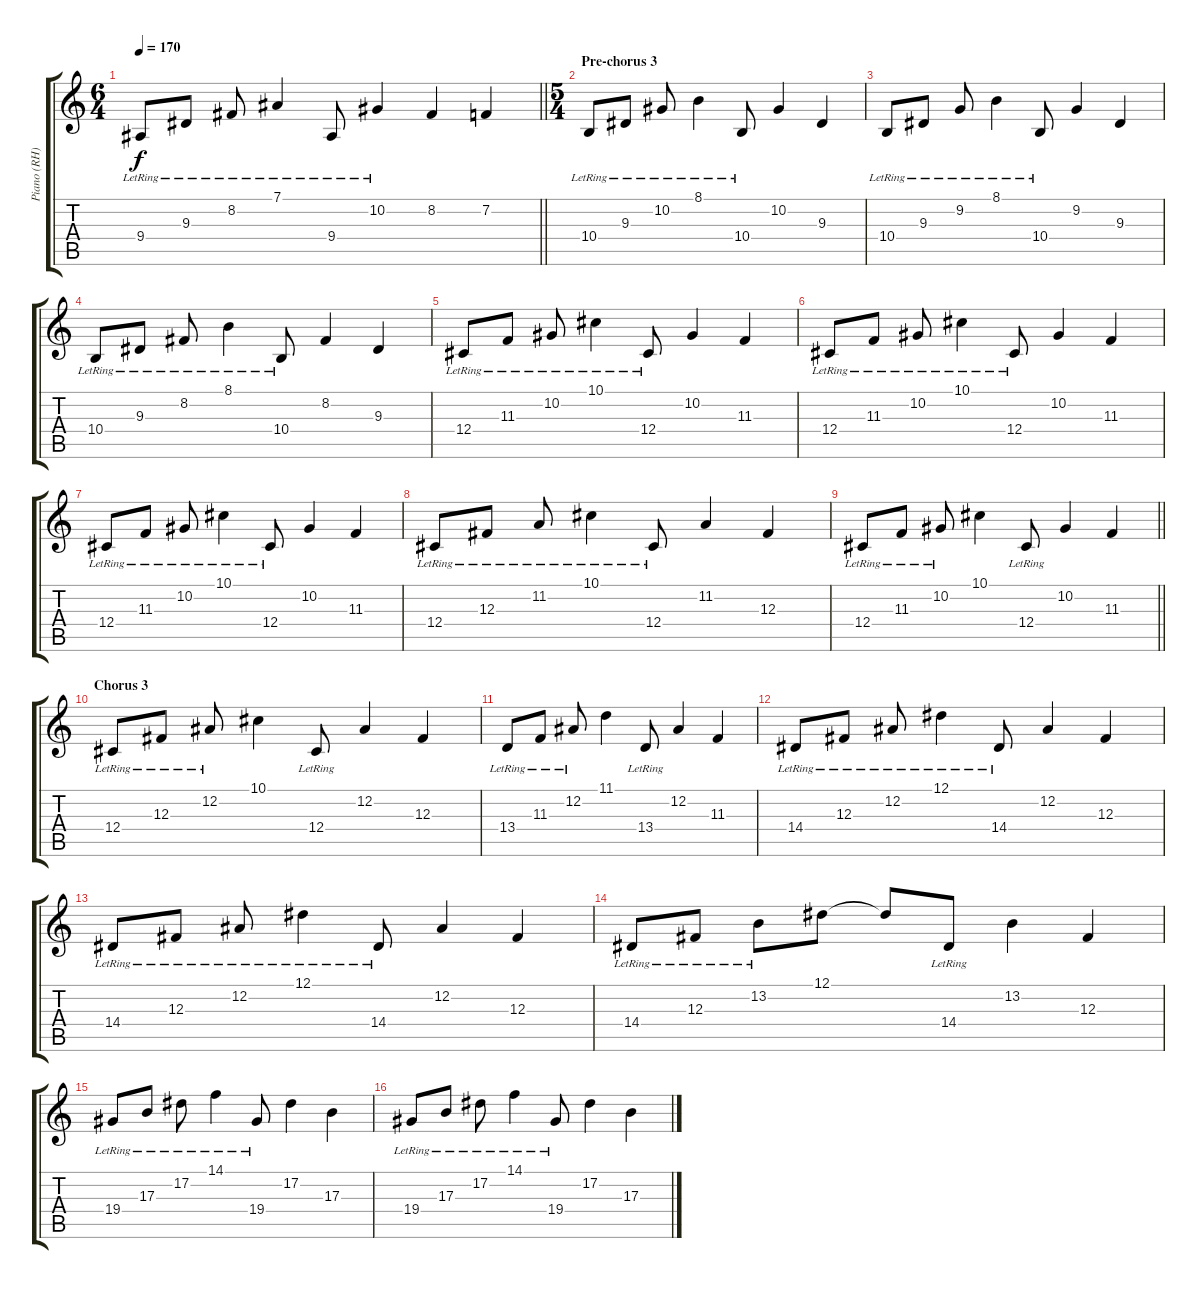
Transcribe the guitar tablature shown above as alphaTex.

\track ("Piano (RH)" "Piano (RH)") {instrument electricpiano1}
\staff {score tabs}
\tuning (Eb4 Bb3 Gb3 Db3 Ab2 Eb2) {hide}
\ts (6 4)
\tempo 170
\clef g2
\barLineRight lightlight
\ks c
9.4{lr}.8{dy f} 9.3{lr}.8 8.2{lr}.8 7.1{lr}.4 9.4{lr}.8 10.2{lr}.4 8.2.4 7.2.4 |
\ts (5 4)
\section ("" "Pre-chorus 3")
10.4{lr}.8 9.3{lr}.8 10.2{lr}.8 8.1{lr}.4 10.4{lr}.8 10.2.4 9.3.4 |
10.4{lr}.8 9.3{lr}.8 9.2{lr}.8 8.1{lr}.4 10.4{lr}.8 9.2.4 9.3.4 |
10.4{lr}.8 9.3{lr}.8 8.2{lr}.8 8.1{lr}.4 10.4{lr}.8 8.2.4 9.3.4 |
12.4{lr}.8 11.3{lr}.8 10.2{lr}.8 10.1{lr}.4 12.4{lr}.8 10.2.4 11.3.4 |
12.4{lr}.8 11.3{lr}.8 10.2{lr}.8 10.1{lr}.4 12.4{lr}.8 10.2.4 11.3.4 |
12.4{lr}.8 11.3{lr}.8 10.2{lr}.8 10.1{lr}.4 12.4{lr}.8 10.2.4 11.3.4 |
12.4{lr}.8 12.3{lr}.8 11.2{lr}.8 10.1{lr}.4 12.4{lr}.8 11.2.4 12.3.4 |
\barLineRight lightlight
12.4{lr}.8 11.3{lr}.8 10.2{lr}.8 10.1.4 12.4{lr}.8 10.2.4 11.3.4 |
\section ("" "Chorus 3")
12.4{lr}.8 12.3{lr}.8 12.2{lr}.8 10.1.4 12.4{lr}.8 12.2.4 12.3.4 |
13.4{lr}.8 11.3{lr}.8 12.2{lr}.8 11.1.4 13.4{lr}.8 12.2.4 11.3.4 |
14.4{lr}.8 12.3{lr}.8 12.2{lr}.8 12.1{lr}.4 14.4{lr}.8 12.2.4 12.3.4 |
14.4{lr}.8 12.3{lr}.8 12.2{lr}.8 12.1{lr}.4 14.4{lr}.8 12.2.4 12.3.4 |
14.4{lr}.8 12.3{lr}.8 13.2{lr}.8 12.1.8 12.1{t}.8 14.4{lr}.8 13.2.4 12.3.4 |
19.4{lr}.8 17.3{lr}.8 17.2{lr}.8 14.1{lr}.4 19.4{lr}.8 17.2.4 17.3.4 |
19.4{lr}.8 17.3{lr}.8 17.2{lr}.8 14.1{lr}.4 19.4{lr}.8 17.2.4 17.3.4
